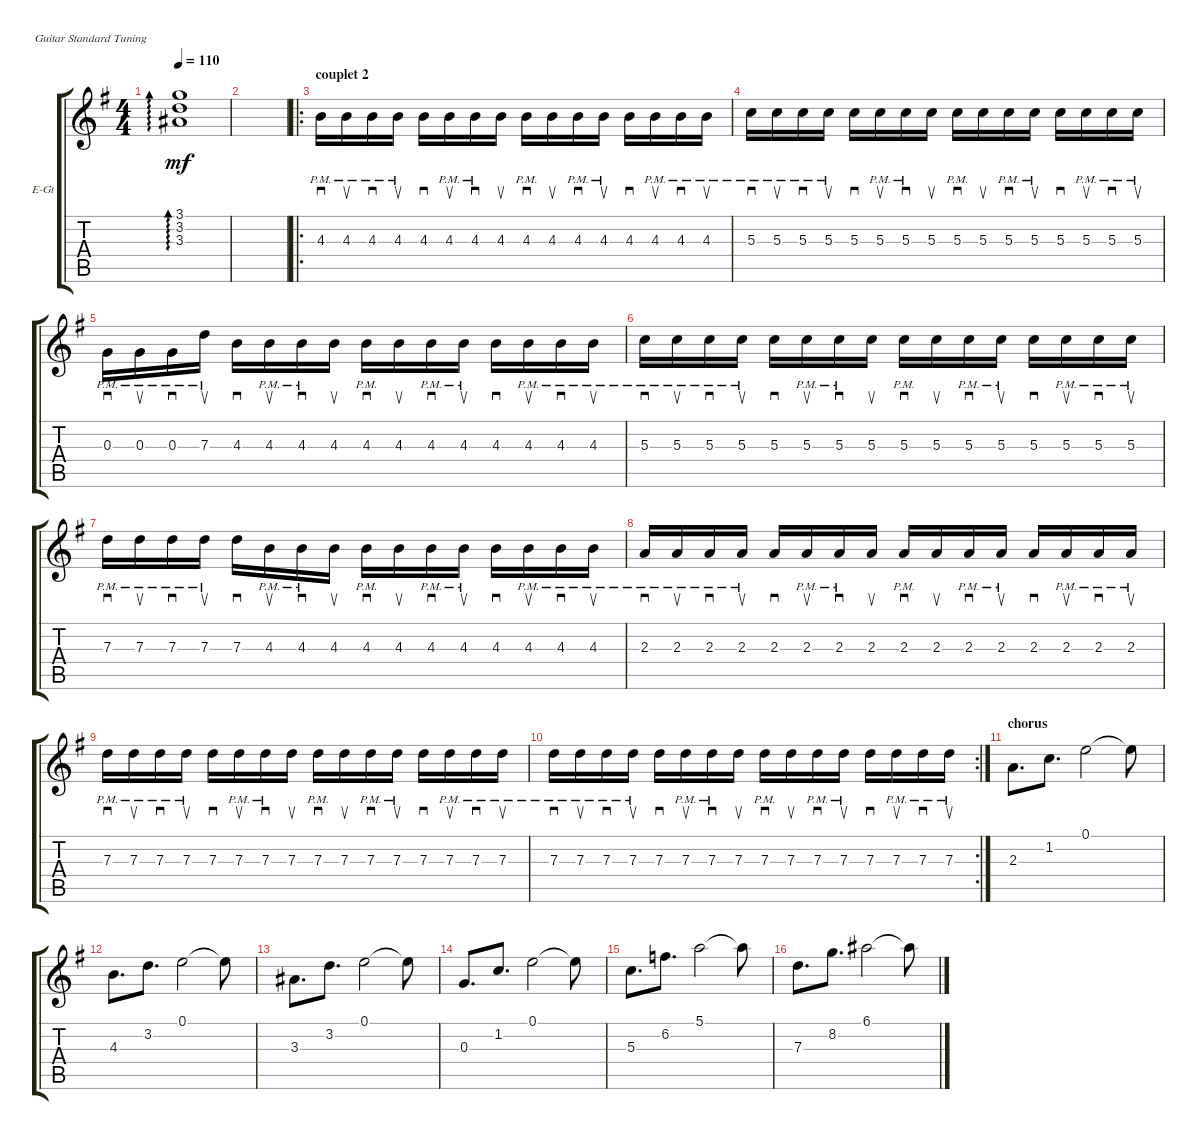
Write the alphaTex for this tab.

\defaultSystemsLayout 4
\bracketExtendMode groupsimilarinstruments
\firstSystemTrackNameOrientation horizontal
\otherSystemsTrackNameOrientation horizontal
\track ("Electric Guitar" "E-Gt") {instrument electricguitarclean}
\staff {score tabs}
\tuning (E4 B3 G3 D3 A2 E2)
\ts (4 4)
\tempo 110
\clef g2
\scale
0.333333
\ks g
(3.3 3.2 3.1).1{ad 0 dy mf} |
\scale
0.312821 |
\ro
\section ("" "couplet 2")
\scale
0.374359 4.3{pm}.16{sd} 4.3{pm}.16{su} 4.3{pm}.16{sd} 4.3{pm}.16{su} 4.3.16{sd} 4.3{pm}.16{su} 4.3{pm}.16{sd} 4.3.16{su} 4.3{pm}.16{sd} 4.3.16{su} 4.3{pm}.16{sd} 4.3{pm}.16{su} 4.3.16{sd} 4.3{pm}.16{su} 4.3{pm}.16{sd} 4.3{pm}.16{su} |
\scale
0.312821 5.3{pm}.16{sd} 5.3{pm}.16{su} 5.3{pm}.16{sd} 5.3{pm}.16{su} 5.3.16{sd} 5.3{pm}.16{su} 5.3{pm}.16{sd} 5.3.16{su} 5.3{pm}.16{sd} 5.3.16{su} 5.3{pm}.16{sd} 5.3{pm}.16{su} 5.3.16{sd} 5.3{pm}.16{su} 5.3{pm}.16{sd} 5.3{pm}.16{su} |
\scale
0.333333 0.3{pm}.16{sd} 0.3{pm}.16{su} 0.3{pm}.16{sd} 7.3{pm}.16{su} 4.3.16{sd} 4.3{pm}.16{su} 4.3{pm}.16{sd} 4.3.16{su} 4.3{pm}.16{sd} 4.3.16{su} 4.3{pm}.16{sd} 4.3{pm}.16{su} 4.3.16{sd} 4.3{pm}.16{su} 4.3{pm}.16{sd} 4.3{pm}.16{su} |
\scale
0.333333 5.3{pm}.16{sd} 5.3{pm}.16{su} 5.3{pm}.16{sd} 5.3{pm}.16{su} 5.3.16{sd} 5.3{pm}.16{su} 5.3{pm}.16{sd} 5.3.16{su} 5.3{pm}.16{sd} 5.3.16{su} 5.3{pm}.16{sd} 5.3{pm}.16{su} 5.3.16{sd} 5.3{pm}.16{su} 5.3{pm}.16{sd} 5.3{pm}.16{su} |
\scale
0.333333 7.3{pm}.16{sd} 7.3{pm}.16{su} 7.3{pm}.16{sd} 7.3{pm}.16{su} 7.3.16{sd} 4.3{pm}.16{su} 4.3{pm}.16{sd} 4.3.16{su} 4.3{pm}.16{sd} 4.3.16{su} 4.3{pm}.16{sd} 4.3{pm}.16{su} 4.3.16{sd} 4.3{pm}.16{su} 4.3{pm}.16{sd} 4.3{pm}.16{su} |
\scale
0.322751 2.3{pm}.16{sd} 2.3{pm}.16{su} 2.3{pm}.16{sd} 2.3{pm}.16{su} 2.3.16{sd} 2.3{pm}.16{su} 2.3{pm}.16{sd} 2.3.16{su} 2.3{pm}.16{sd} 2.3.16{su} 2.3{pm}.16{sd} 2.3{pm}.16{su} 2.3.16{sd} 2.3{pm}.16{su} 2.3{pm}.16{sd} 2.3{pm}.16{su} |
\scale
0.322751 7.3{pm}.16{sd} 7.3{pm}.16{su} 7.3{pm}.16{sd} 7.3{pm}.16{su} 7.3.16{sd} 7.3{pm}.16{su} 7.3{pm}.16{sd} 7.3.16{su} 7.3{pm}.16{sd} 7.3.16{su} 7.3{pm}.16{sd} 7.3{pm}.16{su} 7.3.16{sd} 7.3{pm}.16{su} 7.3{pm}.16{sd} 7.3{pm}.16{su} |
\rc 2
\scale
0.354497 7.3{pm}.16{sd} 7.3{pm}.16{su} 7.3{pm}.16{sd} 7.3{pm}.16{su} 7.3.16{sd} 7.3{pm}.16{su} 7.3{pm}.16{sd} 7.3.16{su} 7.3{pm}.16{sd} 7.3.16{su} 7.3{pm}.16{sd} 7.3{pm}.16{su} 7.3.16{sd} 7.3{pm}.16{su} 7.3{pm}.16{sd} 7.3{pm}.16{su} |
\section ("" "chorus")
\scale
0.333333 2.3.8{d} 1.2.8{d} 0.1.2 0.1{t}.8 |
\scale
0.333333 4.3.8{d} 3.2.8{d} 0.1.2 0.1{t}.8 |
\scale
0.333333 3.3.8{d} 3.2.8{d} 0.1.2 0.1{t}.8 |
\scale
0.333333 0.3.8{d} 1.2.8{d} 0.1.2 0.1{t}.8 |
\scale
0.333333 5.3.8{d} 6.2.8{d} 5.1.2 5.1{t}.8 |
\scale
0.333333 7.3.8{d} 8.2.8{d} 6.1.2 6.1{t}.8
